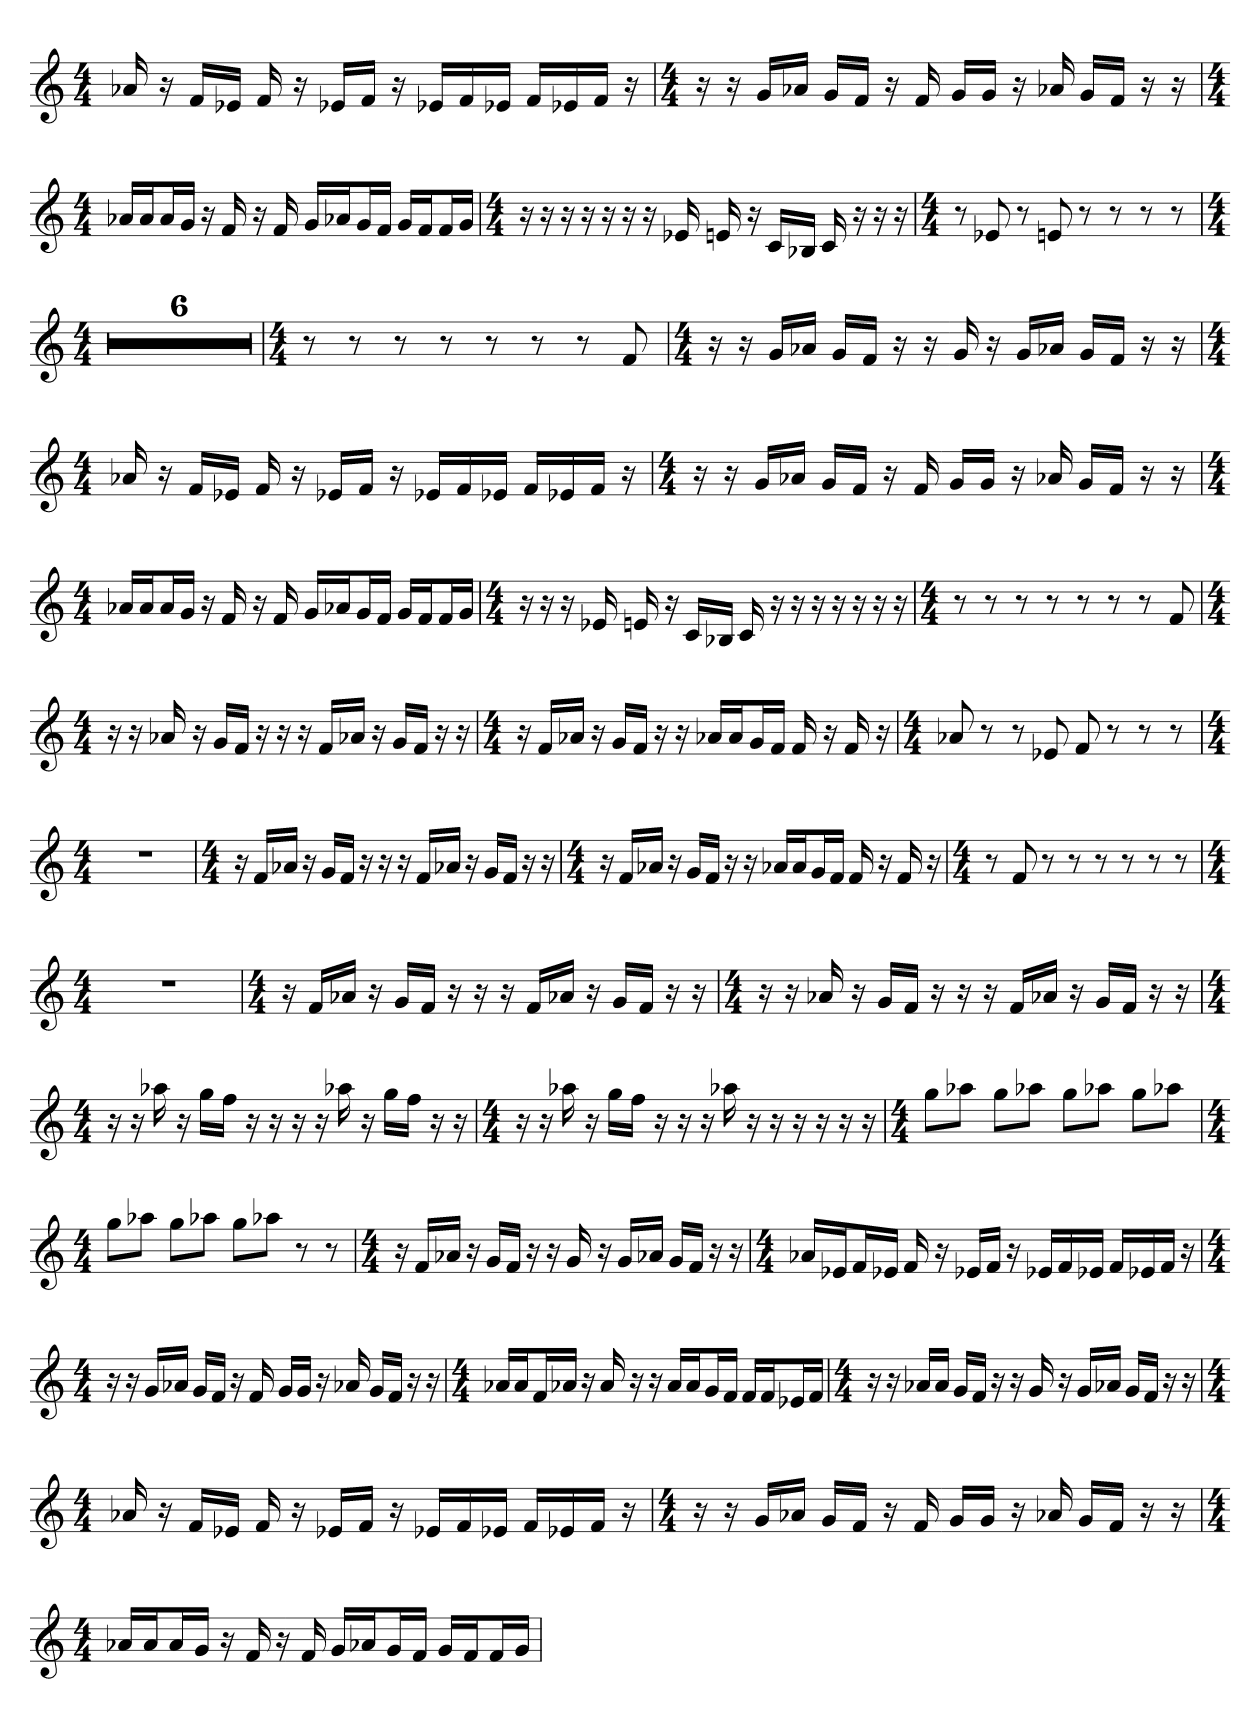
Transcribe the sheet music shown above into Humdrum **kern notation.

**kern
*part1
*staff1
*M4/4
=
16a-X
16r
16fLL
16e-XJJ
16f
16r
16e-XLL
16fJJ
16r
16e-XLL
16f
16e-XJJ
16fLL
16e-X
16fJJ
16r
=
*M4/4
16r
16r
16gLL
16a-XJJ
16gLL
16fJJ
16r
16f
16gLL
16gJJ
16r
16a-X
16gLL
16fJJ
16r
16r
=
*M4/4
16a-XLL
16a-J
16a-L
16gJJ
16r
16f
16r
16f
16gLL
16a-XJ
16gL
16fJJ
16gLL
16fJ
16fL
16gJJ
=
*M4/4
16r
16r
16r
16r
16r
16r
16r
16e-X
16en
16r
16cLL
16B-XJJ
16c
16r
16r
16r
=
*M4/4
8r
8e-X
8r
8en
8r
8r
8r
8r
=
*M4/4
1r
=
*M4/4
1r
=
*M4/4
1r
=
*M4/4
1r
=
*M4/4
1r
=
*M4/4
1r
=
*M4/4
8r
8r
8r
8r
8r
8r
8r
8f
=
*M4/4
16r
16r
16gLL
16a-XJJ
16gLL
16fJJ
16r
16r
16g
16r
16gLL
16a-XJJ
16gLL
16fJJ
16r
16r
=
*M4/4
16a-X
16r
16fLL
16e-XJJ
16f
16r
16e-XLL
16fJJ
16r
16e-XLL
16f
16e-XJJ
16fLL
16e-X
16fJJ
16r
=
*M4/4
16r
16r
16gLL
16a-XJJ
16gLL
16fJJ
16r
16f
16gLL
16gJJ
16r
16a-X
16gLL
16fJJ
16r
16r
=
*M4/4
16a-XLL
16a-J
16a-L
16gJJ
16r
16f
16r
16f
16gLL
16a-XJ
16gL
16fJJ
16gLL
16fJ
16fL
16gJJ
=
*M4/4
16r
16r
16r
16e-X
16en
16r
16cLL
16B-XJJ
16c
16r
16r
16r
16r
16r
16r
16r
=
*M4/4
8r
8r
8r
8r
8r
8r
8r
8f
=
*M4/4
16r
16r
16a-X
16r
16gLL
16fJJ
16r
16r
16r
16fLL
16a-XJJ
16r
16gLL
16fJJ
16r
16r
=
*M4/4
16r
16fLL
16a-XJJ
16r
16gLL
16fJJ
16r
16r
16a-XLL
16a-J
16gL
16fJJ
16f
16r
16f
16r
=
*M4/4
8a-X
8r
8r
8e-X
8f
8r
8r
8r
=
*M4/4
1r
=
*M4/4
16r
16fLL
16a-XJJ
16r
16gLL
16fJJ
16r
16r
16r
16fLL
16a-XJJ
16r
16gLL
16fJJ
16r
16r
=
*M4/4
16r
16fLL
16a-XJJ
16r
16gLL
16fJJ
16r
16r
16a-XLL
16a-J
16gL
16fJJ
16f
16r
16f
16r
=
*M4/4
8r
8f
8r
8r
8r
8r
8r
8r
=
*M4/4
1r
=
*M4/4
16r
16fLL
16a-XJJ
16r
16gLL
16fJJ
16r
16r
16r
16fLL
16a-XJJ
16r
16gLL
16fJJ
16r
16r
=
*M4/4
16r
16r
16a-X
16r
16gLL
16fJJ
16r
16r
16r
16fLL
16a-XJJ
16r
16gLL
16fJJ
16r
16r
=
*M4/4
16r
16r
16aa-X
16r
16ggLL
16ffJJ
16r
16r
16r
16r
16aa-X
16r
16ggLL
16ffJJ
16r
16r
=
*M4/4
16r
16r
16aa-X
16r
16ggLL
16ffJJ
16r
16r
16r
16aa-X
16r
16r
16r
16r
16r
16r
=
*M4/4
8ggL
8aa-XJ
8ggL
8aa-XJ
8ggL
8aa-XJ
8ggL
8aa-XJ
=
*M4/4
8ggL
8aa-XJ
8ggL
8aa-XJ
8ggL
8aa-XJ
8r
8r
=
*M4/4
16r
16fLL
16a-XJJ
16r
16gLL
16fJJ
16r
16r
16g
16r
16gLL
16a-XJJ
16gLL
16fJJ
16r
16r
=
*M4/4
16a-XLL
16e-XJ
16fL
16e-XJJ
16f
16r
16e-XLL
16fJJ
16r
16e-XLL
16f
16e-XJJ
16fLL
16e-X
16fJJ
16r
=
*M4/4
16r
16r
16gLL
16a-XJJ
16gLL
16fJJ
16r
16f
16gLL
16gJJ
16r
16a-X
16gLL
16fJJ
16r
16r
=
*M4/4
16a-XLL
16a-J
16fL
16a-XJJ
16r
16a-
16r
16r
16a-LL
16a-J
16gL
16fJJ
16fLL
16fJ
16e-XL
16fJJ
=
*M4/4
16r
16r
16a-XLL
16a-JJ
16gLL
16fJJ
16r
16r
16g
16r
16gLL
16a-XJJ
16gLL
16fJJ
16r
16r
=
*M4/4
16a-X
16r
16fLL
16e-XJJ
16f
16r
16e-XLL
16fJJ
16r
16e-XLL
16f
16e-XJJ
16fLL
16e-X
16fJJ
16r
=
*M4/4
16r
16r
16gLL
16a-XJJ
16gLL
16fJJ
16r
16f
16gLL
16gJJ
16r
16a-X
16gLL
16fJJ
16r
16r
=
*M4/4
16a-XLL
16a-J
16a-L
16gJJ
16r
16f
16r
16f
16gLL
16a-XJ
16gL
16fJJ
16gLL
16fJ
16fL
16gJJ
=
*-
